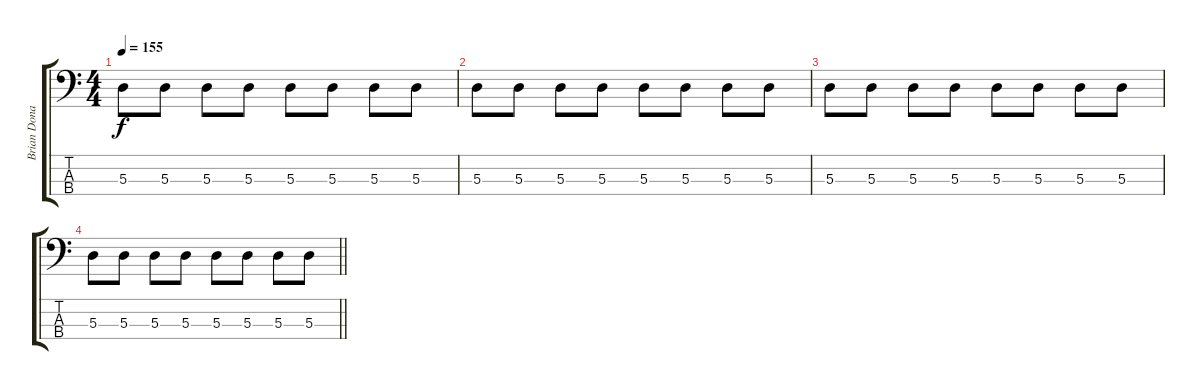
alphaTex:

\track ("Brian Donahue (Bass)" "Brian Dona") {instrument electricbassfinger}
\staff {score tabs}
\tuning (G2 D2 A1 E1) {hide}
\ts (4 4)
\tempo 155
\clef f4
\ks c
5.3.8{dy f} 5.3.8 5.3.8 5.3.8 5.3.8 5.3.8 5.3.8 5.3.8 |
5.3.8 5.3.8 5.3.8 5.3.8 5.3.8 5.3.8 5.3.8 5.3.8 |
5.3.8 5.3.8 5.3.8 5.3.8 5.3.8 5.3.8 5.3.8 5.3.8 |
\barLineRight lightlight
5.3.8 5.3.8 5.3.8 5.3.8 5.3.8 5.3.8 5.3.8 5.3.8
